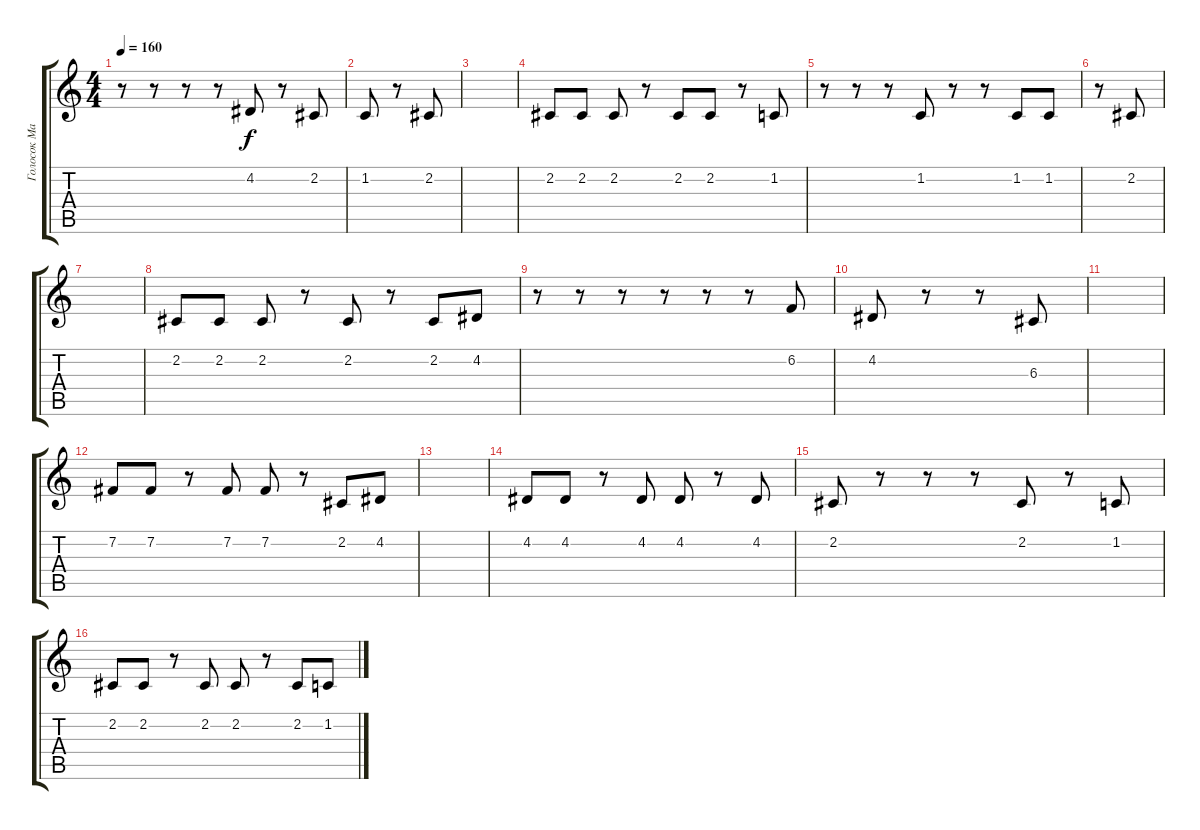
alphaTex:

\track ("Голосок Максимки Типо" "Голосок Ма") {instrument pad3polysynth}
\staff {score tabs}
\tuning (E4 B3 G3 D3 A2 E2) {hide}
\ts (4 4)
\tempo 160
\clef g2
\ks c
r.8{dy f} r.8 r.8 r.8 4.2.8 r.8 2.2.8 |
1.2.8 r.8 2.2.8 |
|
2.2.8 2.2.8 2.2.8 r.8 2.2.8 2.2.8 r.8 1.2.8 |
r.8 r.8 r.8 1.2.8 r.8 r.8 1.2.8 1.2.8 |
r.8 2.2.8 |
|
2.2.8 2.2.8 2.2.8 r.8 2.2.8 r.8 2.2.8 4.2.8 |
r.8 r.8 r.8 r.8 r.8 r.8 6.2.8 |
4.2.8 r.8 r.8 6.3.8 |
|
7.2.8 7.2.8 r.8 7.2.8 7.2.8 r.8 2.2.8 4.2.8 |
|
4.2.8 4.2.8 r.8 4.2.8 4.2.8 r.8 4.2.8 |
2.2.8 r.8 r.8 r.8 2.2.8 r.8 1.2.8 |
2.2.8 2.2.8 r.8 2.2.8 2.2.8 r.8 2.2.8 1.2.8
